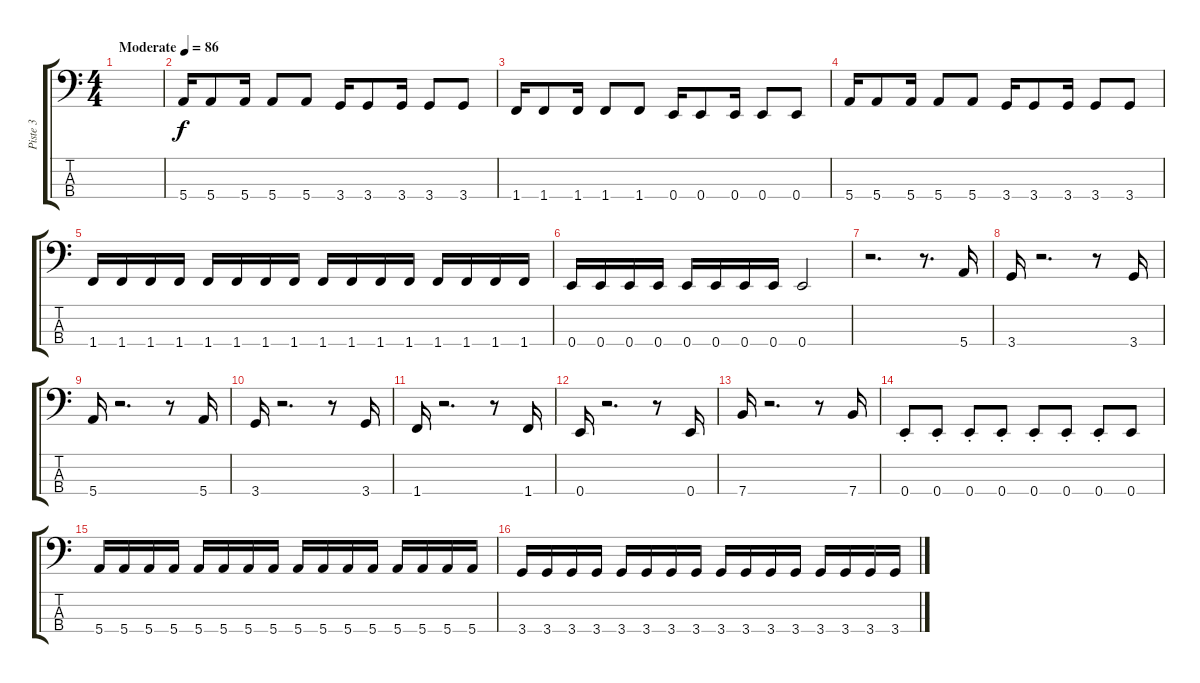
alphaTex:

\track ("Piste 3" "Piste 3") {instrument electricbassfinger}
\staff {score tabs}
\tuning (G2 D2 A1 E1) {hide}
\ts (4 4)
\tempo (86 "Moderate")
\clef f4
\ks c
|
5.4.16 5.4.8 5.4.16 5.4.8 5.4.8 3.4.16 3.4.8 3.4.16 3.4.8 3.4.8 |
1.4.16 1.4.8 1.4.16 1.4.8 1.4.8 0.4.16 0.4.8 0.4.16 0.4.8 0.4.8 |
5.4.16 5.4.8 5.4.16 5.4.8 5.4.8 3.4.16 3.4.8 3.4.16 3.4.8 3.4.8 |
1.4.16 1.4.16 1.4.16 1.4.16 1.4.16 1.4.16 1.4.16 1.4.16 1.4.16 1.4.16 1.4.16 1.4.16 1.4.16 1.4.16 1.4.16 1.4.16 |
0.4.16 0.4.16 0.4.16 0.4.16 0.4.16 0.4.16 0.4.16 0.4.16 0.4.2 |
r.2{d} r.8{d} 5.4.16 |
3.4.16 r.2{d} r.8 3.4.16 |
5.4.16 r.2{d} r.8 5.4.16 |
3.4.16 r.2{d} r.8 3.4.16 |
1.4.16 r.2{d} r.8 1.4.16 |
0.4.16 r.2{d} r.8 0.4.16 |
7.4.16 r.2{d} r.8 7.4.16 |
0.4{st}.8 0.4{st}.8 0.4{st}.8 0.4{st}.8 0.4{st}.8 0.4{st}.8 0.4{st}.8 0.4.8 |
5.4.16 5.4.16 5.4.16 5.4.16 5.4.16 5.4.16 5.4.16 5.4.16 5.4.16 5.4.16 5.4.16 5.4.16 5.4.16 5.4.16 5.4.16 5.4.16 |
3.4.16 3.4.16 3.4.16 3.4.16 3.4.16 3.4.16 3.4.16 3.4.16 3.4.16 3.4.16 3.4.16 3.4.16 3.4.16 3.4.16 3.4.16 3.4.16
